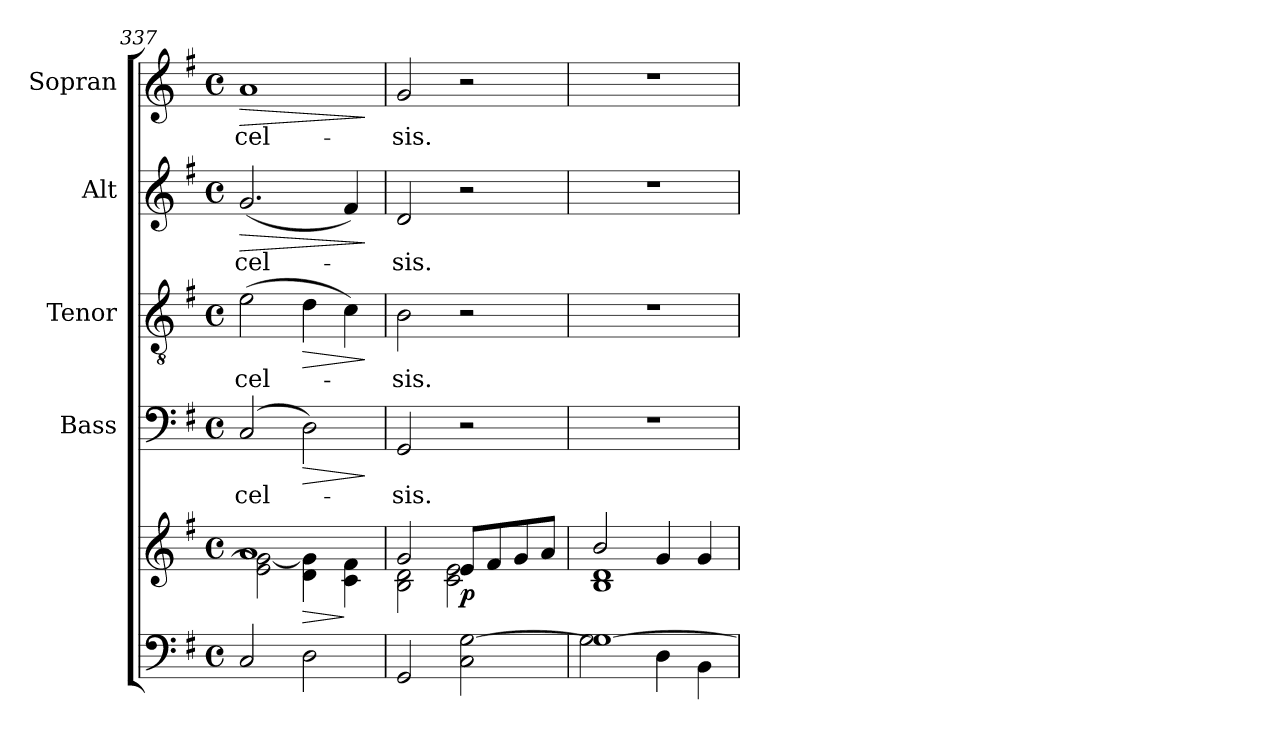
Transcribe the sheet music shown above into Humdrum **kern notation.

**kern	**kern	**dynam	**kern	**text	**dynam	**kern	**text	**dynam	**kern	**text	**dynam	**kern	**text	**dynam
*part5	*part5	*part5	*part4	*part4	*part4	*part3	*part3	*part3	*part2	*part2	*part2	*part1	*part1	*part1
*staff6	*staff5	*staff5/6	*staff4	*staff4	*staff4	*staff3	*staff3	*staff3	*staff2	*staff2	*staff2	*staff1	*staff1	*staff1
*	*	*	*I"Bass	*	*	*I"Tenor	*	*	*I"Alt	*	*	*I"Sopran	*	*
*	*	*	*I'B.	*	*	*I'T.	*	*	*I'A.	*	*	*I'S.	*	*
*clefF4	*clefG2	*	*clefF4	*	*	*clefGv2	*	*	*clefG2	*	*	*clefG2	*	*
*k[f#]	*k[f#]	*	*k[f#]	*	*	*k[f#]	*	*	*k[f#]	*	*	*k[f#]	*	*
*G:	*G:	*	*G:	*	*	*G:	*	*	*G:	*	*	*G:	*	*
*M4/4	*M4/4	*	*M4/4	*	*	*M4/4	*	*	*M4/4	*	*	*M4/4	*	*
*met(c)	*met(c)	*	*met(c)	*	*	*met(c)	*	*	*met(c)	*	*	*met(c)	*	*
=337	=337	=337	=337	=337	=337	=337	=337	=337	=337	=337	=337	=337	=337	=337
*	*^	*	*	*	*	*	*	*	*	*	*	*	*	*
!	!	!	!	!	!LO:LY:b	!	!	!LO:LY:b	!	!	!LO:LY:b	!LO:HP:b	!	!LO:LY:b	!LO:HP:b
2C/	1a	2e\ 2g\_	.	(2C/	-cel-	.	(>2e\	-cel-	.	(<2.g/	-cel-	>	1a	-cel-	>
!	!	!	!LO:HP:b	!	!	!LO:HP:b	!	!	!LO:HP:b	!	!	!	!	!	!
2D\	.	4d\ 4g\]	>	2D\)	.	>	4d\	.	>	.	.	.	.	.	.
.	.	4c\ 4f#\	]	.	.	.	4c\)	.	.	4f#/)	.	.	.	.	.
*	*v	*v	*	*	*	*	*	*	*	*	*	*	*	*	*
.	.	.	.	.	]	.	.	]	.	.	]	.	.	]
=338	=338	=338	=338	=338	=338	=338	=338	=338	=338	=338	=338	=338	=338	=338
*	*^	*	*	*	*	*	*	*	*	*	*	*	*	*
!	!	!	!	!	!LO:LY:b	!	!	!LO:LY:b	!	!	!LO:LY:b	!	!	!LO:LY:b	!
2GG/	2g/	2B\ 2d\	.	2GG/	-sis.	.	2B\	-sis.	.	2d/	-sis.	.	2g/	-sis.	.
!	!	!	!LO:DY:b	!	!	!	!	!	!	!	!	!	!	!	!
2C\ [2G\	8e/L	2c\ 2e\	p	2r	.	.	2r	.	.	2r	.	.	2r	.	.
.	8f#/	.	.	.	.	.	.	.	.	.	.	.	.	.	.
.	8g/	.	.	.	.	.	.	.	.	.	.	.	.	.	.
.	8a/J	.	.	.	.	.	.	.	.	.	.	.	.	.	.
=339	=339	=339	=339	=339	=339	=339	=339	=339	=339	=339	=339	=339	=339	=339	=339
*^	*	*	*	*	*	*	*	*	*	*	*	*	*	*	*
1G_	2G\	2b/	1B 1d	.	1r	.	.	1r	.	.	1r	.	.	1r	.	.
.	4D\	4g/	.	.	.	.	.	.	.	.	.	.	.	.	.	.
.	4BB\	4g/	.	.	.	.	.	.	.	.	.	.	.	.	.	.
*v	*v	*	*	*	*	*	*	*	*	*	*	*	*	*	*	*
*	*v	*v	*	*	*	*	*	*	*	*	*	*	*	*	*
=	=	=	=	=	=	=	=	=	=	=	=	=	=	=
*-	*-	*-	*-	*-	*-	*-	*-	*-	*-	*-	*-	*-	*-	*-
